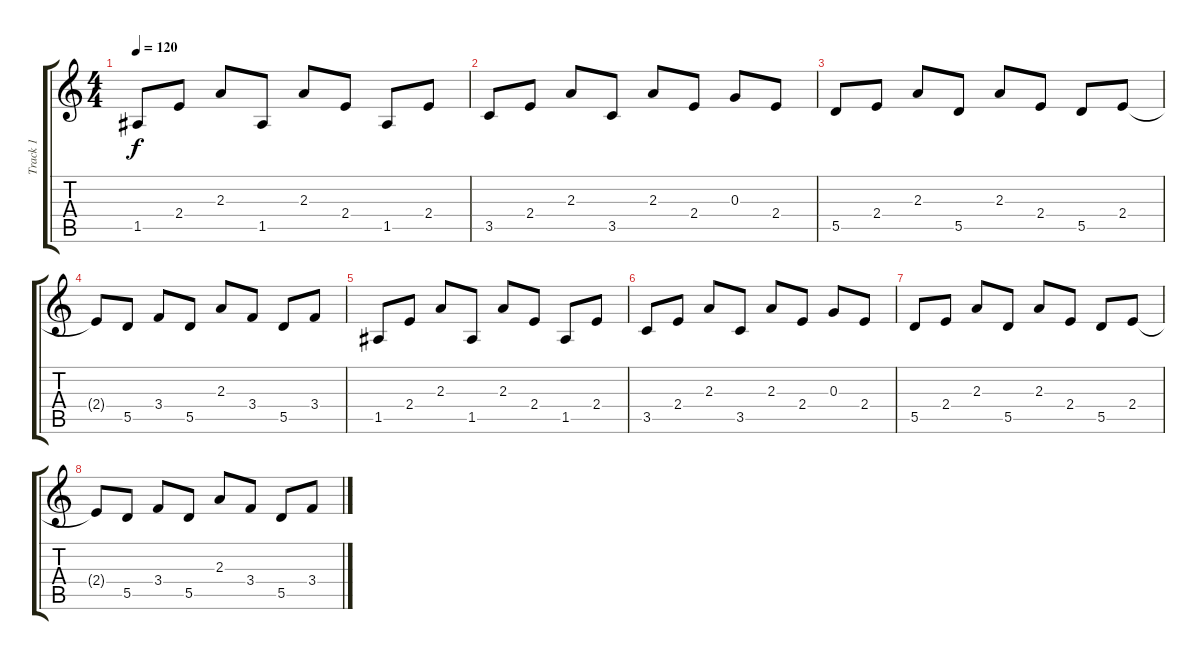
\track ("Track 1" "Track 1") {instrument electricguitarclean}
\staff {score tabs}
\tuning (E4 B3 G3 D3 A2 E2) {hide}
\ts (4 4)
\tempo 120
\clef g2
\ks c
1.5.8{dy f instrument electricguitarclean} 2.4.8 2.3.8 1.5.8 2.3.8 2.4.8 1.5.8 2.4.8 |
3.5.8 2.4.8 2.3.8 3.5.8 2.3.8 2.4.8 0.3.8 2.4.8 |
5.5.8 2.4.8 2.3.8 5.5.8 2.3.8 2.4.8 5.5.8 2.4.8 |
2.4{t}.8 5.5.8 3.4.8 5.5.8 2.3.8 3.4.8 5.5.8 3.4.8 |
1.5.8 2.4.8 2.3.8 1.5.8 2.3.8 2.4.8 1.5.8 2.4.8 |
3.5.8 2.4.8 2.3.8 3.5.8 2.3.8 2.4.8 0.3.8 2.4.8 |
5.5.8 2.4.8 2.3.8 5.5.8 2.3.8 2.4.8 5.5.8 2.4.8 |
2.4{t}.8 5.5.8 3.4.8 5.5.8 2.3.8 3.4.8 5.5.8 3.4.8
